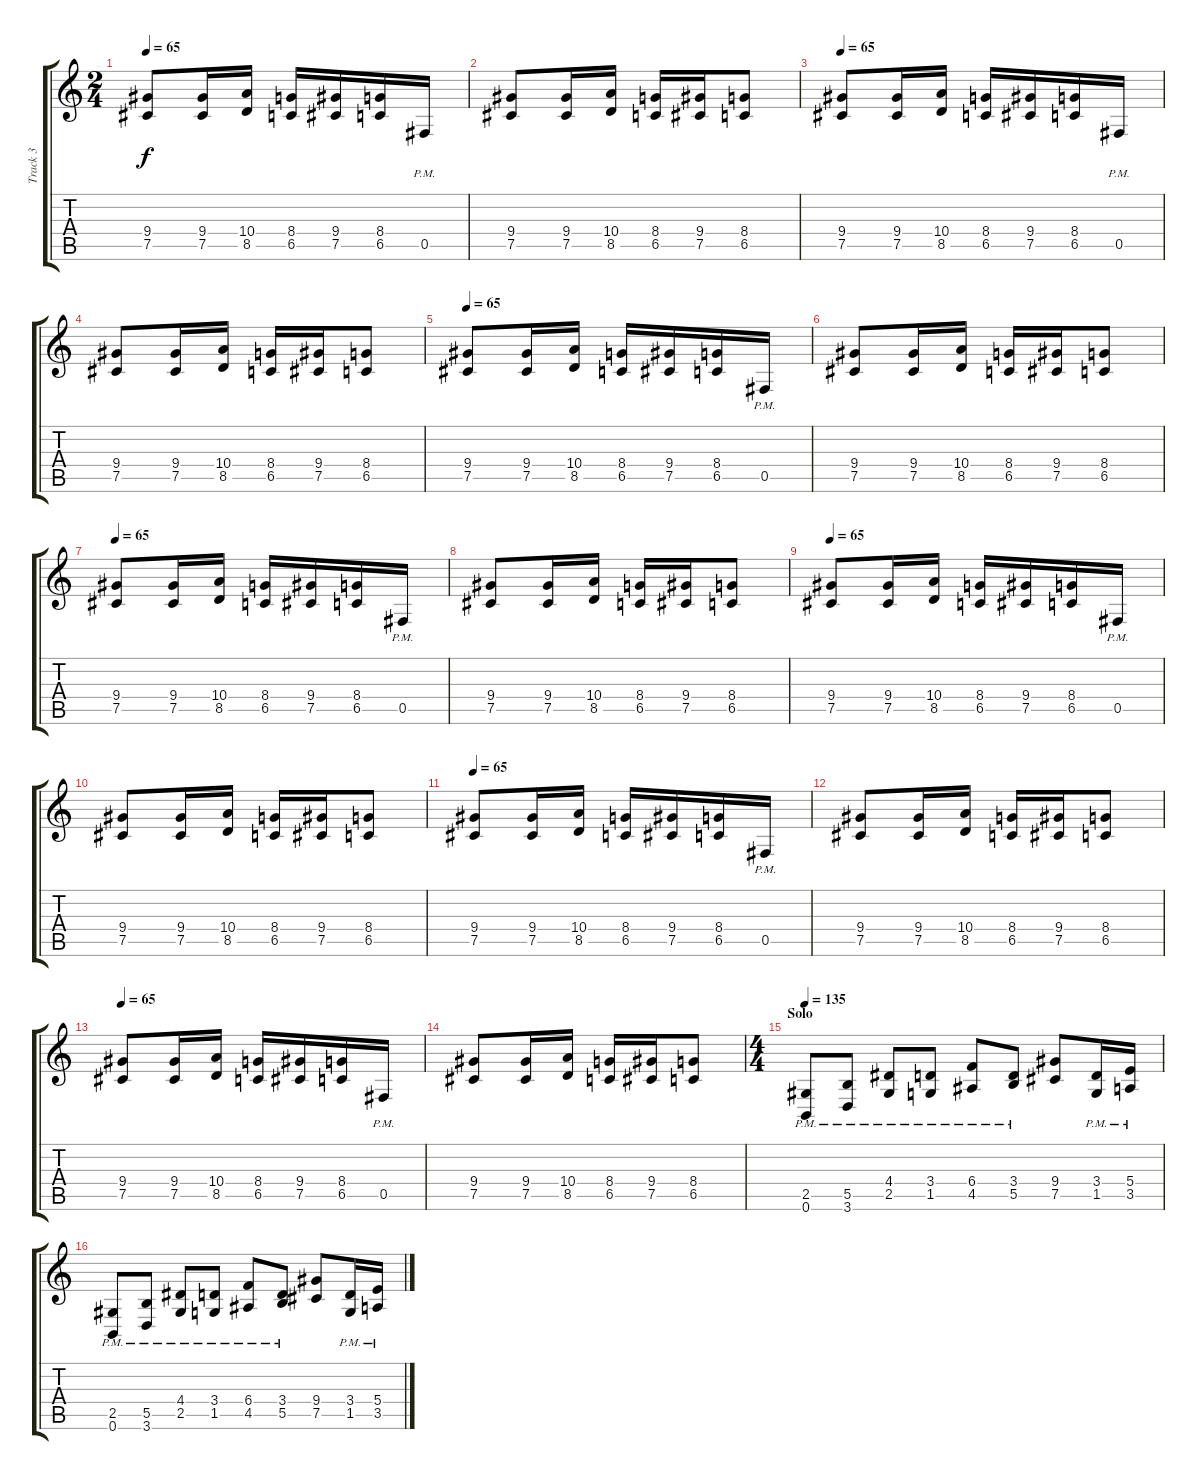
\track ("Track 3" "Track 3") {instrument distortionguitar}
\staff {score tabs}
\tuning (Db4 Ab3 E3 B2 Gb2 B1) {hide}
\ts (2 4)
\tempo 65
\clef g2
\ks c
(9.4 7.5).8{dy f} (9.4 7.5).16 (10.4 8.5).16 (8.4 6.5).16 (9.4 7.5).16 (8.4 6.5).16 0.5{pm}.16 |
(9.4 7.5).8 (9.4 7.5).16 (10.4 8.5).16 (8.4 6.5).16 (9.4 7.5).16 (8.4 6.5).8 |
\tempo 65
(9.4 7.5).8 (9.4 7.5).16 (10.4 8.5).16 (8.4 6.5).16 (9.4 7.5).16 (8.4 6.5).16 0.5{pm}.16 |
(9.4 7.5).8 (9.4 7.5).16 (10.4 8.5).16 (8.4 6.5).16 (9.4 7.5).16 (8.4 6.5).8 |
\tempo 65
(9.4 7.5).8 (9.4 7.5).16 (10.4 8.5).16 (8.4 6.5).16 (9.4 7.5).16 (8.4 6.5).16 0.5{pm}.16 |
(9.4 7.5).8 (9.4 7.5).16 (10.4 8.5).16 (8.4 6.5).16 (9.4 7.5).16 (8.4 6.5).8 |
\tempo 65
(9.4 7.5).8 (9.4 7.5).16 (10.4 8.5).16 (8.4 6.5).16 (9.4 7.5).16 (8.4 6.5).16 0.5{pm}.16 |
(9.4 7.5).8 (9.4 7.5).16 (10.4 8.5).16 (8.4 6.5).16 (9.4 7.5).16 (8.4 6.5).8 |
\tempo 65
(9.4 7.5).8 (9.4 7.5).16 (10.4 8.5).16 (8.4 6.5).16 (9.4 7.5).16 (8.4 6.5).16 0.5{pm}.16 |
(9.4 7.5).8 (9.4 7.5).16 (10.4 8.5).16 (8.4 6.5).16 (9.4 7.5).16 (8.4 6.5).8 |
\tempo 65
(9.4 7.5).8 (9.4 7.5).16 (10.4 8.5).16 (8.4 6.5).16 (9.4 7.5).16 (8.4 6.5).16 0.5{pm}.16 |
(9.4 7.5).8 (9.4 7.5).16 (10.4 8.5).16 (8.4 6.5).16 (9.4 7.5).16 (8.4 6.5).8 |
\tempo 65
(9.4 7.5).8 (9.4 7.5).16 (10.4 8.5).16 (8.4 6.5).16 (9.4 7.5).16 (8.4 6.5).16 0.5{pm}.16 |
(9.4 7.5).8 (9.4 7.5).16 (10.4 8.5).16 (8.4 6.5).16 (9.4 7.5).16 (8.4 6.5).8 |
\ts (4 4)
\section ("" "Solo")
\tempo 75
\tempo 135
(2.5{pm} 0.6{pm}).8 (5.5{pm} 3.6{pm}).8 (4.4{pm} 2.5{pm}).8 (3.4{pm} 1.5{pm}).8 (6.4{pm} 4.5{pm}).8 (3.4{pm} 5.5{pm}).8 (9.4 7.5).8 (3.4{pm} 1.5{pm}).16 (5.4{pm} 3.5{pm}).16 |
(2.5{pm} 0.6{pm}).8 (5.5{pm} 3.6{pm}).8 (4.4{pm} 2.5{pm}).8 (3.4{pm} 1.5{pm}).8 (6.4{pm} 4.5{pm}).8 (3.4{pm} 5.5{pm}).8 (9.4 7.5).8 (3.4{pm} 1.5{pm}).16 (5.4{pm} 3.5{pm}).16
